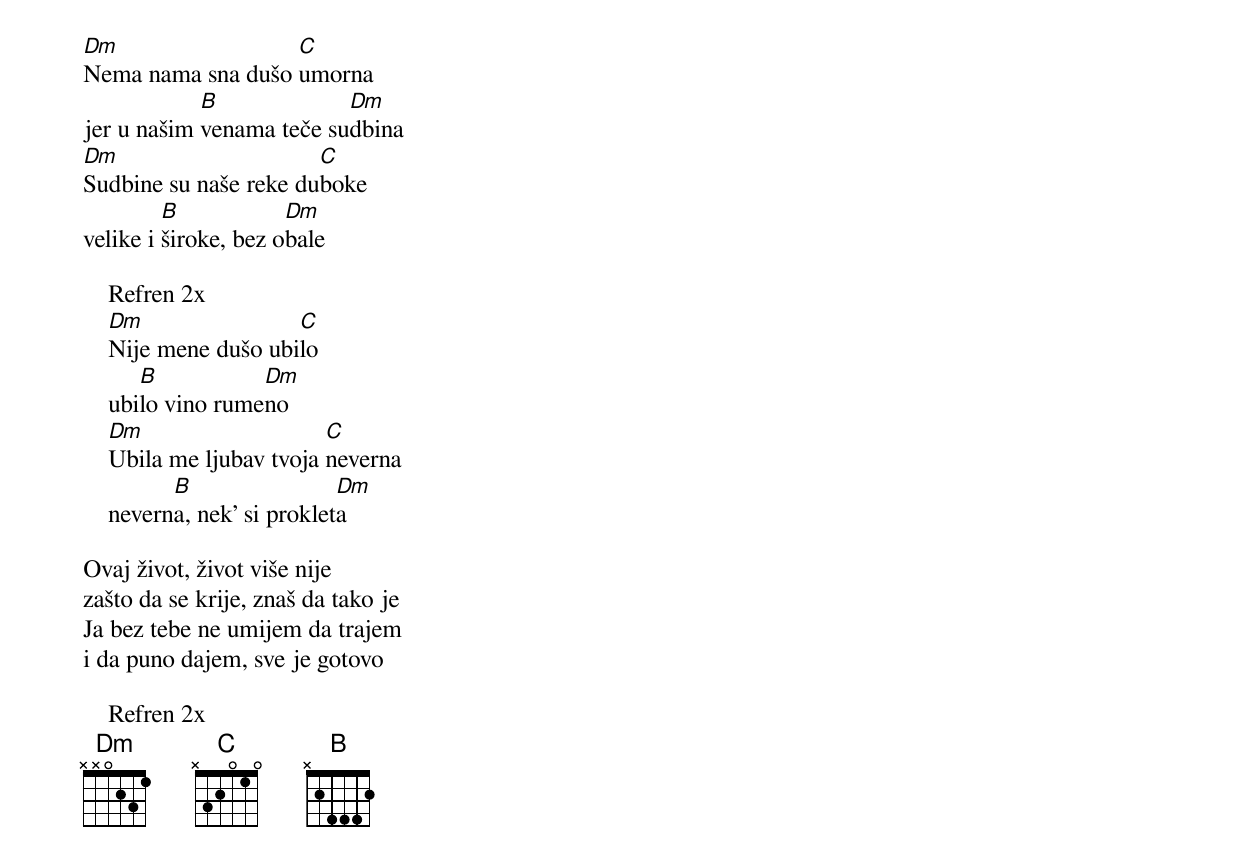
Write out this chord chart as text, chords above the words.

Dm                 C
Nema nama sna dušo umorna
            B             Dm
jer u našim venama teče sudbina
Dm                     C
Sudbine su naše reke duboke
         B            Dm
velike i široke, bez obale

    Refren 2x
    Dm                C
    Nije mene dušo ubilo
       B           Dm
    ubilo vino rumeno
    Dm                    C
    Ubila me ljubav tvoja neverna
          B                 Dm
    neverna, nek' si prokleta

Ovaj život, život više nije
zašto da se krije, znaš da tako je
Ja bez tebe ne umijem da trajem
i da puno dajem, sve je gotovo

    Refren 2x
